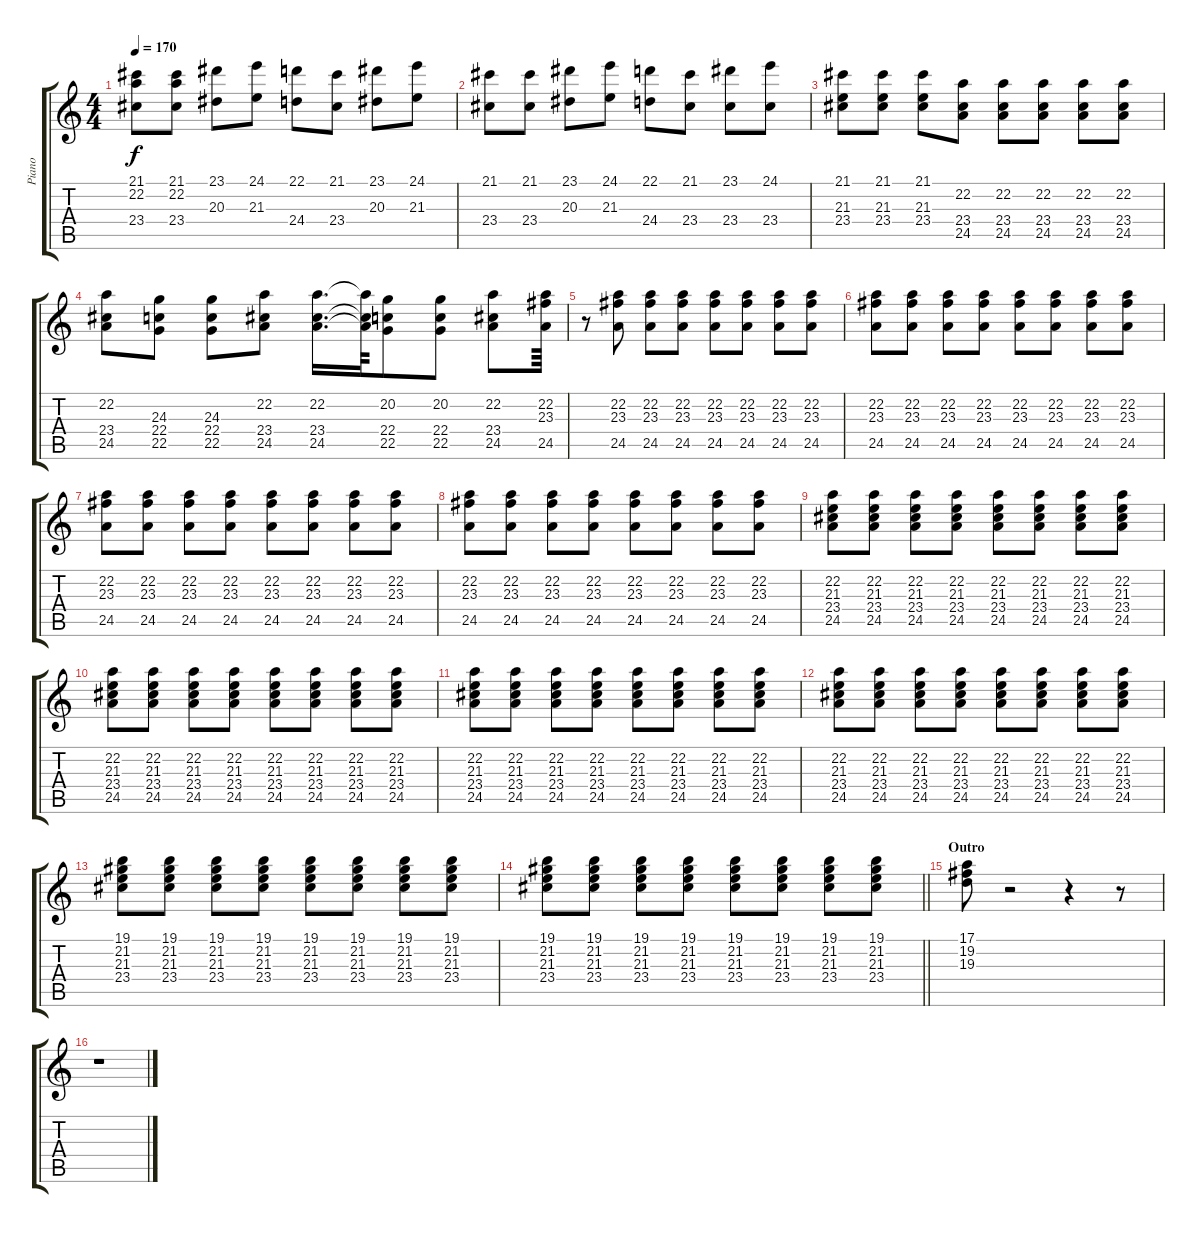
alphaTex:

\track ("Piano" "Piano") {instrument electricgrandpiano}
\staff {score tabs}
\tuning (E4 B3 G3 D3 A2 E2) {hide}
\ts (4 4)
\tempo 170
\clef g2
\ks c
(21.1 22.2 23.4).8{dy f} (21.1 22.2 23.4).8 (23.1 20.3).8 (24.1 21.3).8 (22.1 24.4).8 (21.1 23.4).8 (23.1 20.3).8 (24.1 21.3).8 |
(21.1 23.4).8 (21.1 23.4).8 (23.1 20.3).8 (24.1 21.3).8 (22.1 24.4).8 (21.1 23.4).8 (23.1 23.4).8 (24.1 23.4).8 |
(21.1 21.3 23.4).8 (21.1 21.3 23.4).8 (21.1 21.3 23.4).8 (22.2 23.4 24.5).8 (22.2 23.4 24.5).8 (22.2 23.4 24.5).8 (22.2 23.4 24.5).8 (22.2 23.4 24.5).8 |
(22.2 23.4 24.5).8 (24.3 22.4 22.5).8 (24.3 22.4 22.5).8 (22.2 23.4 24.5).8 (22.2 23.4 24.5).16{d} (22.2{t} 23.4{t} 24.5{t}).64 (20.2 22.4 22.5).8 (20.2 22.4 22.5).8 (22.2 23.4 24.5).8 (22.2 23.3 24.5).64 |
r.8 (22.2 23.3 24.5).8 (22.2 23.3 24.5).8 (22.2 23.3 24.5).8 (22.2 23.3 24.5).8 (22.2 23.3 24.5).8 (22.2 23.3 24.5).8 (22.2 23.3 24.5).8 |
(22.2 23.3 24.5).8 (22.2 23.3 24.5).8 (22.2 23.3 24.5).8 (22.2 23.3 24.5).8 (22.2 23.3 24.5).8 (22.2 23.3 24.5).8 (22.2 23.3 24.5).8 (22.2 23.3 24.5).8 |
(22.2 23.3 24.5).8 (22.2 23.3 24.5).8 (22.2 23.3 24.5).8 (22.2 23.3 24.5).8 (22.2 23.3 24.5).8 (22.2 23.3 24.5).8 (22.2 23.3 24.5).8 (22.2 23.3 24.5).8 |
(22.2 23.3 24.5).8 (22.2 23.3 24.5).8 (22.2 23.3 24.5).8 (22.2 23.3 24.5).8 (22.2 23.3 24.5).8 (22.2 23.3 24.5).8 (22.2 23.3 24.5).8 (22.2 23.3 24.5).8 |
(22.2 21.3 23.4 24.5).8 (22.2 21.3 23.4 24.5).8 (22.2 21.3 23.4 24.5).8 (22.2 21.3 23.4 24.5).8 (22.2 21.3 23.4 24.5).8 (22.2 21.3 23.4 24.5).8 (22.2 21.3 23.4 24.5).8 (22.2 21.3 23.4 24.5).8 |
(22.2 21.3 23.4 24.5).8 (22.2 21.3 23.4 24.5).8 (22.2 21.3 23.4 24.5).8 (22.2 21.3 23.4 24.5).8 (22.2 21.3 23.4 24.5).8 (22.2 21.3 23.4 24.5).8 (22.2 21.3 23.4 24.5).8 (22.2 21.3 23.4 24.5).8 |
(22.2 21.3 23.4 24.5).8 (22.2 21.3 23.4 24.5).8 (22.2 21.3 23.4 24.5).8 (22.2 21.3 23.4 24.5).8 (22.2 21.3 23.4 24.5).8 (22.2 21.3 23.4 24.5).8 (22.2 21.3 23.4 24.5).8 (22.2 21.3 23.4 24.5).8 |
(22.2 21.3 23.4 24.5).8 (22.2 21.3 23.4 24.5).8 (22.2 21.3 23.4 24.5).8 (22.2 21.3 23.4 24.5).8 (22.2 21.3 23.4 24.5).8 (22.2 21.3 23.4 24.5).8 (22.2 21.3 23.4 24.5).8 (22.2 21.3 23.4 24.5).8 |
(19.1 21.2 21.3 23.4).8 (19.1 21.2 21.3 23.4).8 (19.1 21.2 21.3 23.4).8 (19.1 21.2 21.3 23.4).8 (19.1 21.2 21.3 23.4).8 (19.1 21.2 21.3 23.4).8 (19.1 21.2 21.3 23.4).8 (19.1 21.2 21.3 23.4).8 |
\barLineRight lightlight
(19.1 21.2 21.3 23.4).8 (19.1 21.2 21.3 23.4).8 (19.1 21.2 21.3 23.4).8 (19.1 21.2 21.3 23.4).8 (19.1 21.2 21.3 23.4).8 (19.1 21.2 21.3 23.4).8 (19.1 21.2 21.3 23.4).8 (19.1 21.2 21.3 23.4).8 |
\section ("" "Outro")
(17.1 19.2 19.3).8 r.2 r.4 r.8 |
r.1
